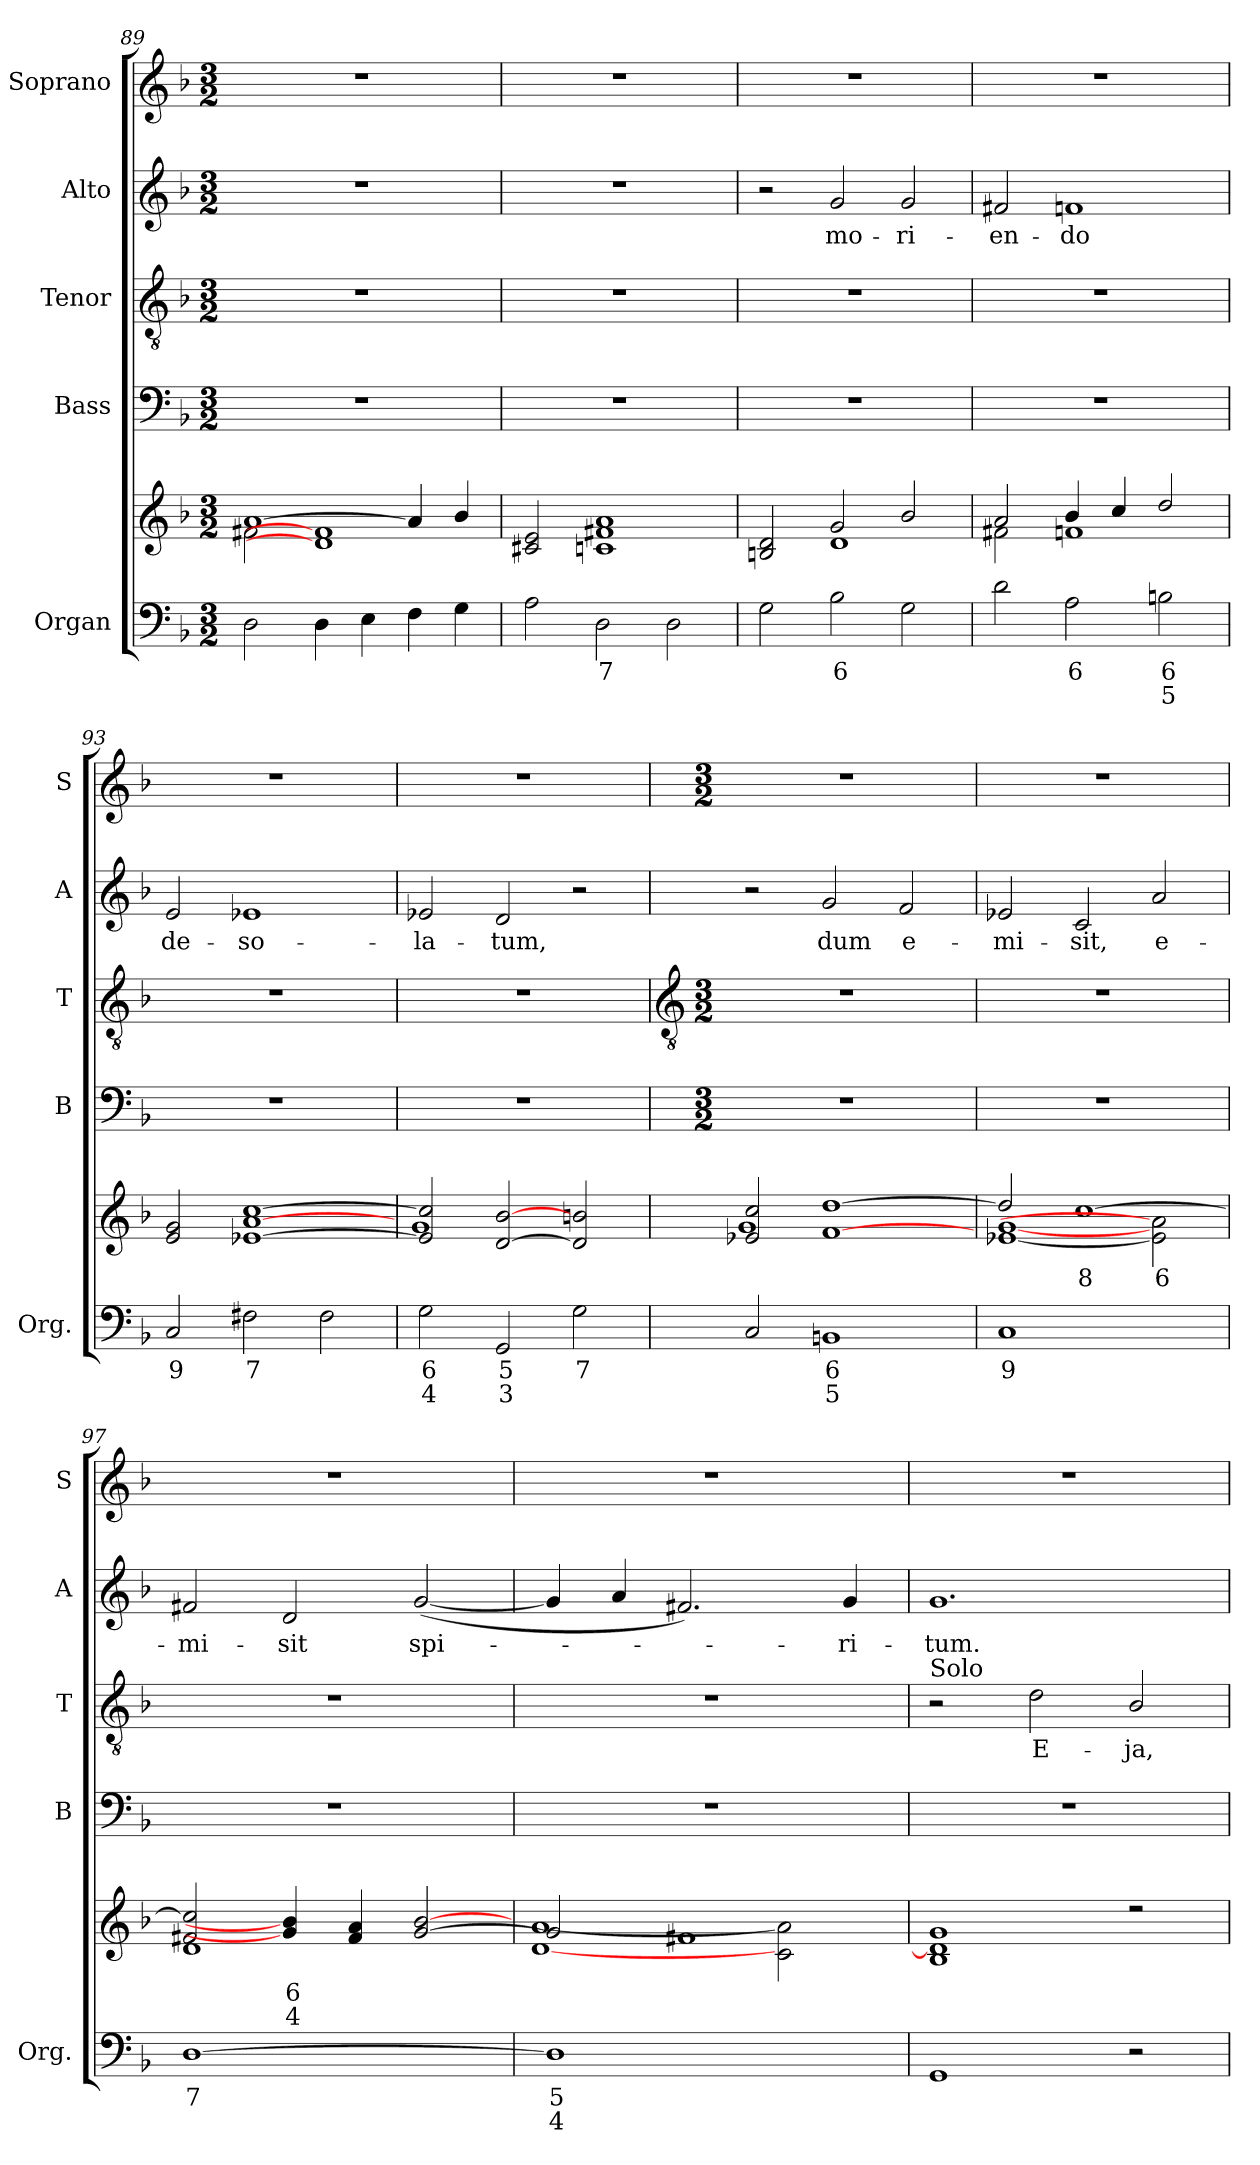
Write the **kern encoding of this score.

**kern	**text	**text	**kern	**text	**text	**kern	**kern	**text	**kern	**text	**kern
*part5	*part5	*part5	*part5	*part5	*part5	*part4	*part3	*part3	*part2	*part2	*part1
*staff6	*staff6	*staff6	*staff5	*staff5	*staff5	*staff4	*staff3	*staff3	*staff2	*staff2	*staff1
*I"Organ	*	*	*	*	*	*I"Bass	*I"Tenor	*	*I"Alto	*	*I"Soprano
*I'Org.	*	*	*	*	*	*I'B	*I'T	*	*I'A	*	*I'S
*clefF4	*	*	*clefG2	*	*	*clefF4	*clefGv2	*	*clefG2	*	*clefG2
*k[b-]	*	*	*k[b-]	*	*	*k[b-]	*k[b-]	*	*k[b-]	*	*k[b-]
*M3/2	*	*	*M3/2	*	*	*M3/2	*M3/2	*	*M3/2	*	*M3/2
=89	=89	=89	=89	=89	=89	=89	=89	=89	=89	=89	=89
*	*	*	*^	*	*	*	*	*	*	*	*
2D	.	.	[1a	2f#X	.	.	1.r	1.r	.	1.r	.	1.r
4D	.	.	.	1d] 1f]	.	.	.	.	.	.	.	.
4E	.	.	.	.	.	.	.	.	.	.	.	.
4F	.	.	4a]	.	.	.	.	.	.	.	.	.
4G	.	.	4b-	.	.	.	.	.	.	.	.	.
!!LO:LB:g=z
=90	=90	=90	=90	=90	=90	=90	=90	=90	=90	=90	=90	=90
2A	.	.	2c#X 2e	1.ryy	.	.	1.r	1.r	.	1.r	.	1.r
2D	7	.	1cn 1f#X 1a	.	.	.	.	.	.	.	.	.
2D	.	.	.	.	.	.	.	.	.	.	.	.
=91	=91	=91	=91	=91	=91	=91	=91	=91	=91	=91	=91	=91
2G	.	.	2Bn 2d	2ryy	.	.	1.r	1.r	.	2r	.	1.r
!	!	!	!	!	!	!	!	!	!	!	!LO:LY:b	!
2B-j	6	.	2g	1d	.	.	.	.	.	2g/	mo-	.
!	!	!	!	!	!	!	!	!	!	!	!LO:LY:b	!
2G	.	.	2b-j	.	.	.	.	.	.	2g/	-ri-	.
=92	=92	=92	=92	=92	=92	=92	=92	=92	=92	=92	=92	=92
!	!	!	!	!	!	!	!	!	!	!	!LO:LY:b	!
2d	.	.	2a	2f#X	.	.	1.r	1.r	.	2f#X/	-en-	1.r
!	!	!	!	!	!	!	!	!	!	!	!LO:LY:b	!
2A	6	.	4b-	1fn	.	.	.	.	.	1fn	-do	.
.	.	.	4cc	.	.	.	.	.	.	.	.	.
2Bn	6	5	2dd	.	.	.	.	.	.	.	.	.
=93	=93	=93	=93	=93	=93	=93	=93	=93	=93	=93	=93	=93
!	!	!	!	!	!	!	!	!	!	!	!LO:LY:b	!
2C	9	.	2e 2g	1.ryy	.	.	1.r	1.r	.	2e/	de-	1.r
!	!	!	!	!	!	!	!	!	!	!	!LO:LY:b	!
2F#X	7	.	[1e-X [1a [1cc	.	.	.	.	.	.	1e-X	-so-	.
2F#	.	.	.	.	.	.	.	.	.	.	.	.
=94	=94	=94	=94	=94	=94	=94	=94	=94	=94	=94	=94	=94
!	!	!	!	!LO:N:vis=1	!	!	!	!	!	!	!LO:LY:b	!
2G	6	4	2e-] 2cc]	1.g	.	.	1.r	1.r	.	2e-X/	-la-	1.r
!	!	!	!	!	!	!	!	!	!	!	!LO:LY:b	!
2GG	5	3	[2d [2b-	.	.	.	.	.	.	2d/	-tum,	.
2G	7	.	2d] 2bn	.	.	.	.	.	.	2r	.	.
=95	=95	=95	=95	=95	=95	=95	=95	=95	=95	=95	=95	=95
*	*	*	*	*	*	*	*	*clefGv2	*	*	*	*
*	*	*	*	*	*	*	*M3/2	*M3/2	*	*	*	*M3/2
!	!	!	!	!LO:N:vis=1	!	!	!	!	!	!	!	!
2C	.	.	2e-X 2cc	1.g	.	.	1.r	1.r	.	2r	.	1.r
!	!	!	!	!	!	!	!	!	!	!	!LO:LY:b	!
1BBn	6	5	[1f [1dd	.	.	.	.	.	.	2g/	dum	.
!	!	!	!	!	!	!	!	!	!	!	!LO:LY:b	!
.	.	.	.	.	.	.	.	.	.	2f/	e-	.
!!LO:LB:g=z
=96	=96	=96	=96	=96	=96	=96	=96	=96	=96	=96	=96	=96
!LO:N:vis=1	!	!	!	!	!	!	!	!	!	!	!LO:LY:b	!
1.C	9	.	2dd]	[1e-X [1g	.	.	1.r	1.r	.	2e-X/	-mi-	1.r
!	!	!	!	!	!	!	!	!	!	!	!LO:LY:b	!
.	.	.	[1cc	.	8	.	.	.	.	2c/	-sit,	.
!	!	!	!	!	!	!	!	!	!	!	!LO:LY:b	!
.	.	.	.	2e-] 2a]	6	.	.	.	.	2a/	e-	.
=97	=97	=97	=97	=97	=97	=97	=97	=97	=97	=97	=97	=97
!LO:N:vis=1	!	!	!	!LO:N:vis=1	!	!	!	!	!	!	!LO:LY:b	!
[1.D	7	.	2f#X 2cc]	1.d	.	.	1.r	1.r	.	2f#X/	-mi-	1.r
!	!	!	!	!	!	!	!	!	!	!	!LO:LY:b	!
.	.	.	4g] 4b-]	.	6	4	.	.	.	2d/	-sit	.
.	.	.	4f# 4a	.	.	.	.	.	.	.	.	.
!	!	!	!	!	!	!	!	!	!	!	!LO:LY:b	!
.	.	.	[2g [2b-	.	.	.	.	.	.	(<[2g/	spi-	.
=98	=98	=98	=98	=98	=98	=98	=98	=98	=98	=98	=98	=98
!LO:N:vis=1	!	!	!	!	!	!	!	!	!	!	!	!
1.D]	5	4	2g]	[1d [1a	.	.	1.r	1.r	.	4g/]	.	1.r
.	.	.	.	.	.	.	.	.	.	4a/	.	.
.	.	.	1f#X	.	.	.	.	.	.	2.f#X/)	.	.
.	.	.	.	2c 2a]	.	.	.	.	.	.	.	.
!	!	!	!	!	!	!	!	!	!	!	!LO:LY:b	!
.	.	.	.	.	.	.	.	.	.	4g/	ri-	.
=99	=99	=99	=99	=99	=99	=99	=99	=99	=99	=99	=99	=99
!	!	!	!	!	!	!	!	!LO:TX:a:t=Solo	!	!	!	!
!	!	!	!	!	!	!	!	!	!	!	!LO:LY:b	!
1GG	.	.	1B- 1d] 1g	1.ryy	.	.	1.r	2r	.	1.g	-tum.	1.r
!	!	!	!	!	!	!	!	!	!LO:LY:b	!	!	!
.	.	.	.	.	.	.	.	2d\	E-	.	.	.
!	!	!	!	!	!	!	!	!	!LO:LY:b	!	!	!
2r	.	.	2r	.	.	.	.	2B-/	-ja,	.	.	.
*	*	*	*v	*v	*	*	*	*	*	*	*	*
=	=	=	=	=	=	=	=	=	=	=	=
*-	*-	*-	*-	*-	*-	*-	*-	*-	*-	*-	*-
